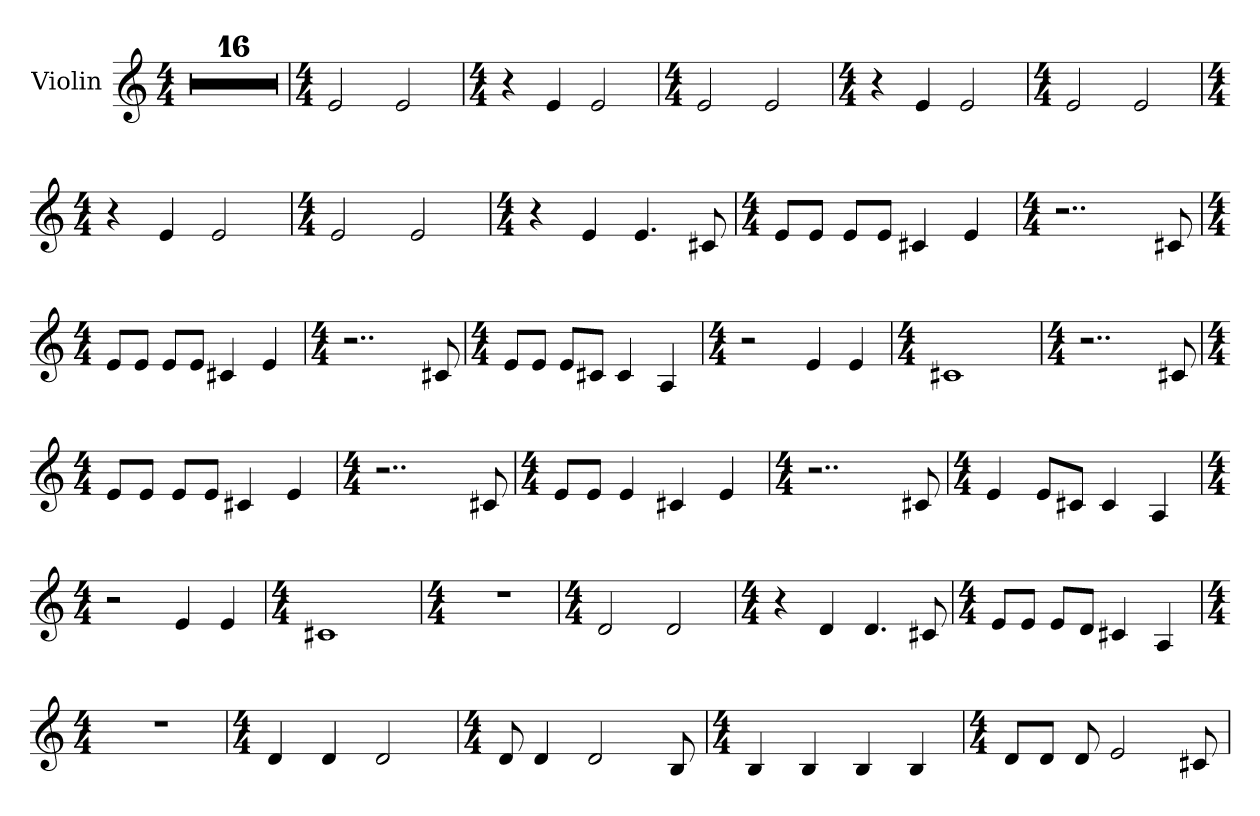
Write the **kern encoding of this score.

**kern
*part1
*staff1
*I"Violin
*I'Vln
*M4/4
=
1r
=
*M4/4
1r
=
*M4/4
1r
=
*M4/4
1r
=
*M4/4
1r
=
*M4/4
1r
=
*M4/4
1r
=
*M4/4
1r
=
*M4/4
1r
=
*M4/4
1r
=
*M4/4
1r
=
*M4/4
1r
=
*M4/4
1r
=
*M4/4
1r
=
*M4/4
1r
=
*M4/4
1r
=
*M4/4
2e
2e
=
*M4/4
4r
4e
2e
=
*M4/4
2e
2e
=
*M4/4
4r
4e
2e
=
*M4/4
2e
2e
=
*M4/4
4r
4e
2e
=
*M4/4
2e
2e
=
*M4/4
4r
4e
4.e
8c#X
=
*M4/4
8eL
8eJ
8eL
8eJ
4c#X
4e
=
*M4/4
2..r
8c#X
=
*M4/4
8eL
8eJ
8eL
8eJ
4c#X
4e
=
*M4/4
2..r
8c#X
=
*M4/4
8eL
8eJ
8eL
8c#XJ
4c#
4A
=
*M4/4
2r
4e
4e
=
*M4/4
1c#X
=
*M4/4
2..r
8c#X
=
*M4/4
8eL
8eJ
8eL
8eJ
4c#X
4e
=
*M4/4
2..r
8c#X
=
*M4/4
8eL
8eJ
4e
4c#X
4e
=
*M4/4
2..r
8c#X
=
*M4/4
4e
8eL
8c#XJ
4c#
4A
=
*M4/4
2r
4e
4e
=
*M4/4
1c#X
=
*M4/4
1r
=
*M4/4
2d
2d
=
*M4/4
4r
4d
4.d
8c#X
=
*M4/4
8eL
8eJ
8eL
8dJ
4c#X
4A
=
*M4/4
1r
=
*M4/4
4d
4d
2d
=
*M4/4
8d
4d
2d
8B
=
*M4/4
4B
4B
4B
4B
=
*M4/4
8dL
8dJ
8d
2e
8c#X
=
*-
